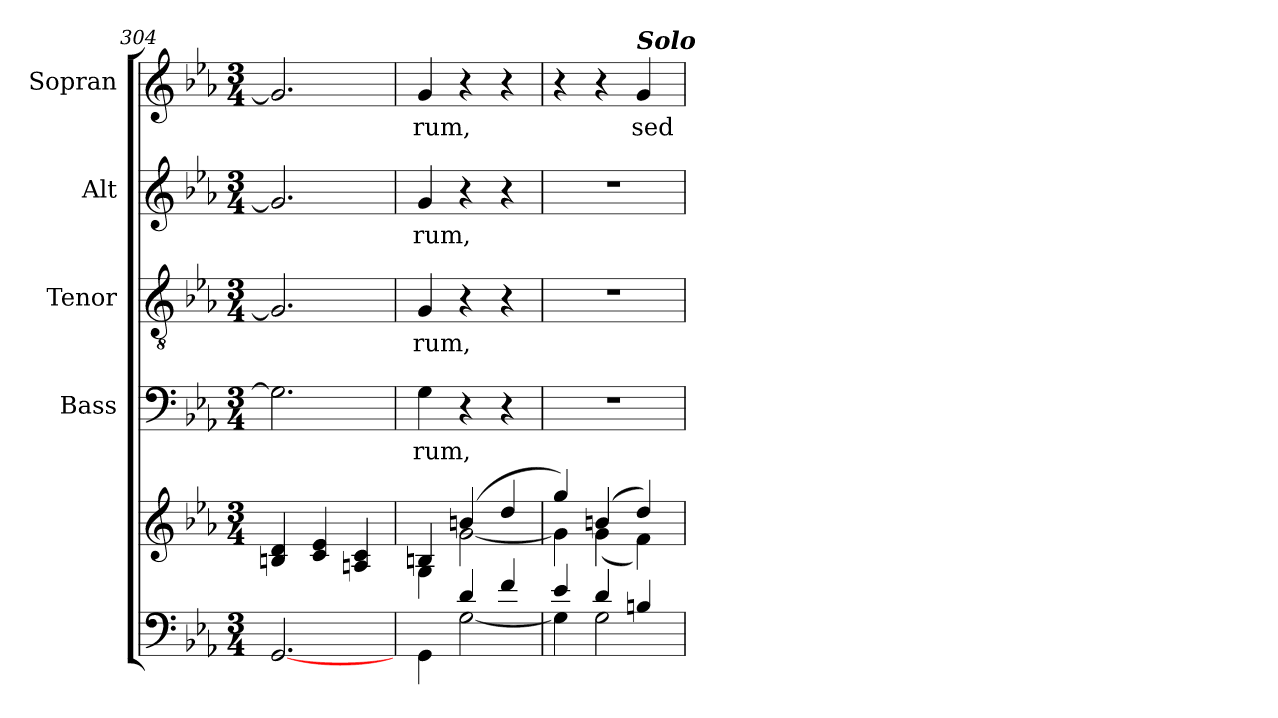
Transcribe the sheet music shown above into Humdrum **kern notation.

**kern	**kern	**kern	**text	**kern	**text	**kern	**text	**kern	**text
*part5	*part5	*part4	*part4	*part3	*part3	*part2	*part2	*part1	*part1
*staff6	*staff5	*staff4	*staff4	*staff3	*staff3	*staff2	*staff2	*staff1	*staff1
*	*	*I"Bass	*	*I"Tenor	*	*I"Alt	*	*I"Sopran	*
*	*	*I'B.	*	*I'T.	*	*I'A.	*	*I'S.	*
*clefF4	*clefG2	*clefF4	*	*clefGv2	*	*clefG2	*	*clefG2	*
*k[b-e-a-]	*k[b-e-a-]	*k[b-e-a-]	*	*k[b-e-a-]	*	*k[b-e-a-]	*	*k[b-e-a-]	*
*E-:	*E-:	*E-:	*	*E-:	*	*E-:	*	*E-:	*
*M3/4	*M3/4	*M3/4	*	*M3/4	*	*M3/4	*	*M3/4	*
=304	=304	=304	=304	=304	=304	=304	=304	=304	=304
[2.GG/	4Bn/ 4d/	2.G\]	.	2.G/]	.	2.g/]	.	2.g/]	.
.	4c/ 4e-/	.	.	.	.	.	.	.	.
.	4An/ 4c/	.	.	.	.	.	.	.	.
=305	=305	=305	=305	=305	=305	=305	=305	=305	=305
*^	*^	*	*	*	*	*	*	*	*
!	!	!	!	!	!LO:LY:b	!	!LO:LY:b	!	!LO:LY:b	!	!LO:LY:b
4ryy	4GG\	4Bn/	4G\	4G\	-rum,	4G/	-rum,	4g/	-rum,	4g/	-rum,
4d/	[<2G\	(4bn/	[<2g\	4r	.	4r	.	4r	.	4r	.
4f/	.	4dd/	.	4r	.	4r	.	4r	.	4r	.
=306	=306	=306	=306	=306	=306	=306	=306	=306	=306	=306	=306
4e-/	4G\]	4gg/)	4g\]	2.r	.	2.r	.	2.r	.	4r	.
4d/	2G\	(4bn/	(<4g\	.	.	.	.	.	.	4r	.
!	!	!	!	!	!	!	!	!	!	!LO:TX:a:Bi:t=Solo	!
!	!	!	!	!	!	!	!	!	!	!	!LO:LY:b
4Bn/	.	4dd/)	4f\)	.	.	.	.	.	.	4g/	sed
*v	*v	*	*	*	*	*	*	*	*	*	*
*	*v	*v	*	*	*	*	*	*	*	*
=	=	=	=	=	=	=	=	=	=
*-	*-	*-	*-	*-	*-	*-	*-	*-	*-
